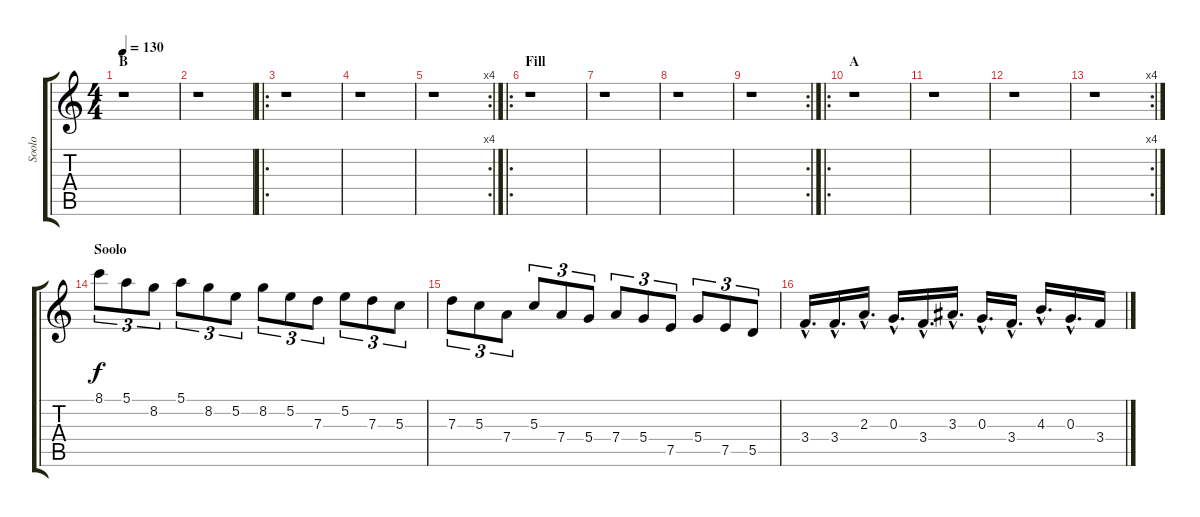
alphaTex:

\track ("Soolo" "Soolo") {instrument distortionguitar}
\staff {score tabs}
\tuning (E4 B3 G3 D3 A2 E2) {hide}
\ts (4 4)
\section ("" "B")
\tempo 130
\clef g2
\ks c
r.1{dy f} |
r.1 |
\ro
r.1 |
r.1 |
\rc 4
r.1 |
\ro
\section ("" "Fill")
r.1 |
r.1 |
r.1 |
\rc 2
r.1 |
\ro
\section ("" "A")
r.1 |
r.1 |
r.1 |
\rc 4
r.1 |
\section ("" "Soolo")
8.1.8{tu (3 2)} 5.1.8{tu (3 2)} 8.2.8{tu (3 2)} 5.1.8{tu (3 2)} 8.2.8{tu (3 2)} 5.2.8{tu (3 2)} 8.2.8{tu (3 2)} 5.2.8{tu (3 2)} 7.3.8{tu (3 2)} 5.2.8{tu (3 2)} 7.3.8{tu (3 2)} 5.3.8{tu (3 2)} |
7.3.8{tu (3 2)} 5.3.8{tu (3 2)} 7.4.8{tu (3 2)} 5.3.8{tu (3 2)} 7.4.8{tu (3 2)} 5.4.8{tu (3 2)} 7.4.8{tu (3 2)} 5.4.8{tu (3 2)} 7.5.8{tu (3 2)} 5.4.8{tu (3 2)} 7.5.8{tu (3 2)} 5.5.8{tu (3 2)} |
3.4{hac}.16{d} 3.4{hac}.16{d} 2.3{hac}.16{d} 0.3{hac}.16{d} 3.4{hac}.16{d} 3.3{hac}.16{d} 0.3{hac}.16{d} 3.4{hac}.16{d} 4.3{hac}.16{d} 0.3{hac}.16{d} 3.4.16
